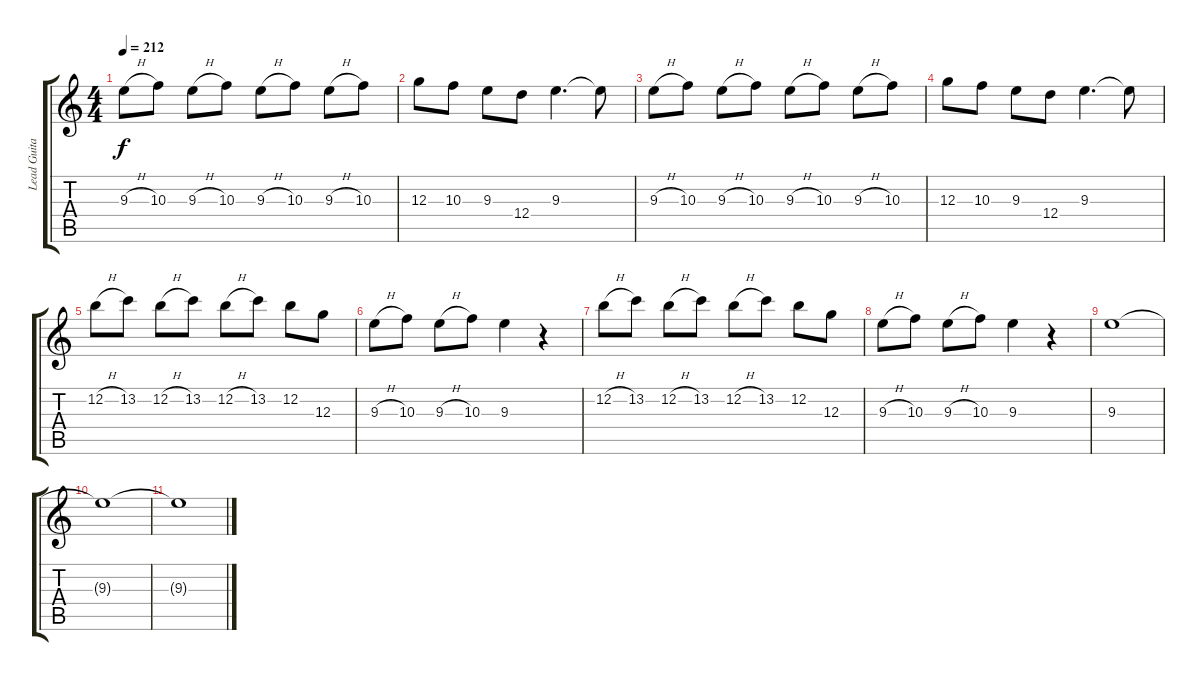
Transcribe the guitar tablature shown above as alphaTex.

\track ("Lead Guitar" "Lead Guita") {instrument overdrivenguitar}
\staff {score tabs}
\tuning (E4 B3 G3 D3 A2 E2) {hide}
\ts (4 4)
\tempo 212
\clef g2
\ks c
9.3{h}.8{dy f} 10.3.8 9.3{h}.8 10.3.8 9.3{h}.8 10.3.8 9.3{h}.8 10.3.8 |
12.3.8 10.3.8 9.3.8 12.4.8 9.3.4{d} 9.3{t}.8 |
9.3{h}.8 10.3.8 9.3{h}.8 10.3.8 9.3{h}.8 10.3.8 9.3{h}.8 10.3.8 |
12.3.8 10.3.8 9.3.8 12.4.8 9.3.4{d} 9.3{t}.8 |
12.2{h}.8 13.2.8 12.2{h}.8 13.2.8 12.2{h}.8 13.2.8 12.2.8 12.3.8 |
9.3{h}.8 10.3.8 9.3{h}.8 10.3.8 9.3.4 r.4 |
12.2{h}.8 13.2.8 12.2{h}.8 13.2.8 12.2{h}.8 13.2.8 12.2.8 12.3.8 |
9.3{h}.8 10.3.8 9.3{h}.8 10.3.8 9.3.4 r.4 |
9.3.1 |
9.3{t}.1 |
9.3{t}.1
